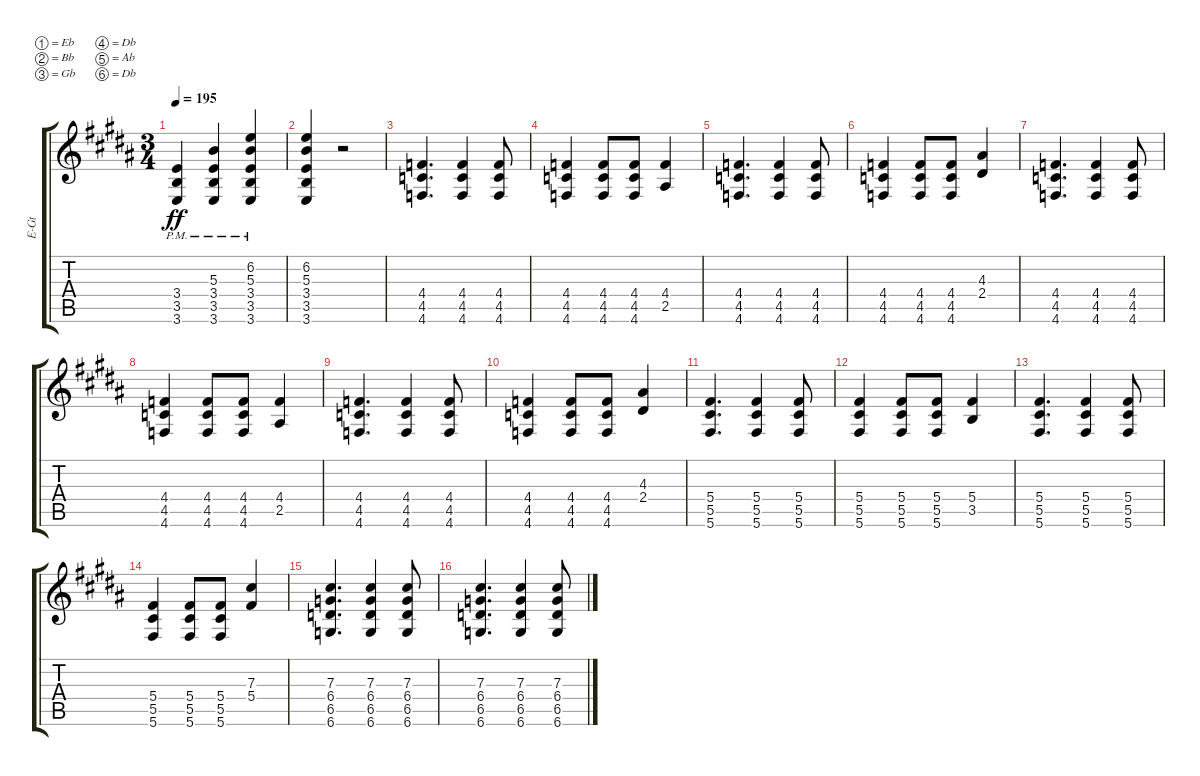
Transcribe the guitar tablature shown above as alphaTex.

\bracketExtendMode groupsimilarinstruments
\otherSystemsTrackNameOrientation horizontal
\track ("Electric Guitar" "E-Gt") {instrument overdrivenguitar}
\staff {score tabs}
\tuning (Eb4 Bb3 Gb3 Db3 Ab2 Db2)
\ts (3 4)
\tempo 195
\clef g2
\ks b
(3.6{pm acc forcenatural} 3.5{pm acc forcenatural} 3.4{pm acc forcenatural}).4{dy ff beam Up} (3.4{pm acc forcenatural} 3.5{pm acc forcenatural} 3.6{pm acc forcenatural} 5.3{acc forcenatural}).4{beam Up} (3.6{pm acc forcenatural} 3.5{pm acc forcenatural} 3.4{pm acc forcenatural} 5.3{acc forcenatural} 6.2{acc forcenatural}).4{beam Up} |
(3.4{acc forcenatural} 3.5{acc forcenatural} 3.6{acc forcenatural} 5.3{acc forcenatural} 6.2{acc forcenatural}).4{beam Up} r.2{beam Up} |
(4.6{acc b} 4.5{acc b} 4.4{acc b}).4{d beam Up} (4.6{acc b} 4.5{acc b} 4.4{acc b}).4{beam Up} (4.6{acc b} 4.5{acc b} 4.4{acc b}).8{beam Up} |
(4.4{acc b} 4.6{acc b} 4.5{acc b}).4{beam Up} (4.6{acc b} 4.5{acc b} 4.4{acc b}).8{beam Up} (4.4{acc b} 4.5{acc b} 4.6{acc b}).8{beam Up} (2.5{acc forcenatural} 4.4{acc b}).4{beam Up} |
(4.6{acc b} 4.5{acc b} 4.4{acc b}).4{d beam Up} (4.6{acc b} 4.5{acc b} 4.4{acc b}).4{beam Up} (4.6{acc b} 4.5{acc b} 4.4{acc b}).8{beam Up} |
(4.4{acc b} 4.6{acc b} 4.5{acc b}).4{beam Up} (4.6{acc b} 4.5{acc b} 4.4{acc b}).8{beam Up} (4.4{acc b} 4.5{acc b} 4.6{acc b}).8{beam Up} (4.3{acc forcenatural} 2.4{acc forcenatural}).4{beam Up} |
(4.6{acc b} 4.5{acc b} 4.4{acc b}).4{d beam Up} (4.6{acc b} 4.5{acc b} 4.4{acc b}).4{beam Up} (4.6{acc b} 4.5{acc b} 4.4{acc b}).8{beam Up} |
(4.4{acc b} 4.6{acc b} 4.5{acc b}).4{beam Up} (4.6{acc b} 4.5{acc b} 4.4{acc b}).8{beam Up} (4.4{acc b} 4.5{acc b} 4.6{acc b}).8{beam Up} (2.5{acc forcenatural} 4.4{acc b}).4{beam Up} |
(4.6{acc b} 4.5{acc b} 4.4{acc b}).4{d beam Up} (4.6{acc b} 4.5{acc b} 4.4{acc b}).4{beam Up} (4.6{acc b} 4.5{acc b} 4.4{acc b}).8{beam Up} |
(4.4{acc b} 4.6{acc b} 4.5{acc b}).4{beam Up} (4.6{acc b} 4.5{acc b} 4.4{acc b}).8{beam Up} (4.4{acc b} 4.5{acc b} 4.6{acc b}).8{beam Up} (4.3{acc forcenatural} 2.4{acc forcenatural}).4{beam Up} |
(5.6{acc forcenatural} 5.5{acc forcenatural} 5.4{acc forcenatural}).4{d beam Up} (5.6{acc forcenatural} 5.5{acc forcenatural} 5.4{acc forcenatural}).4{beam Up} (5.6{acc forcenatural} 5.5{acc forcenatural} 5.4{acc forcenatural}).8{beam Up} |
(5.4{acc forcenatural} 5.6{acc forcenatural} 5.5{acc forcenatural}).4{beam Up} (5.6{acc forcenatural} 5.5{acc forcenatural} 5.4{acc forcenatural}).8{beam Up} (5.4{acc forcenatural} 5.5{acc forcenatural} 5.6{acc forcenatural}).8{beam Up} (3.5{acc forcenatural} 5.4{acc forcenatural}).4{beam Up} |
(5.6{acc forcenatural} 5.5{acc forcenatural} 5.4{acc forcenatural}).4{d beam Up} (5.6{acc forcenatural} 5.5{acc forcenatural} 5.4{acc forcenatural}).4{beam Up} (5.6{acc forcenatural} 5.5{acc forcenatural} 5.4{acc forcenatural}).8{beam Up} |
(5.4{acc forcenatural} 5.6{acc forcenatural} 5.5{acc forcenatural}).4{beam Up} (5.6{acc forcenatural} 5.5{acc forcenatural} 5.4{acc forcenatural}).8{beam Up} (5.4{acc forcenatural} 5.5{acc forcenatural} 5.6{acc forcenatural}).8{beam Up} (7.3{acc forcenatural} 5.4{acc forcenatural}).4{beam Up} |
(6.6{acc b} 6.5{acc b} 6.4{acc b} 7.3{acc forcenatural}).4{d beam Up} (7.3{acc forcenatural} 6.4{acc b} 6.5{acc b} 6.6{acc b}).4{beam Up} (6.6{acc b} 6.5{acc b} 6.4{acc b} 7.3{acc forcenatural}).8{beam Up} |
(6.6{acc b} 6.5{acc b} 6.4{acc b} 7.3{acc forcenatural}).4{d beam Up} (7.3{acc forcenatural} 6.4{acc b} 6.5{acc b} 6.6{acc b}).4{beam Up} (6.6{acc b} 6.5{acc b} 6.4{acc b} 7.3{acc forcenatural}).8{beam Up}
